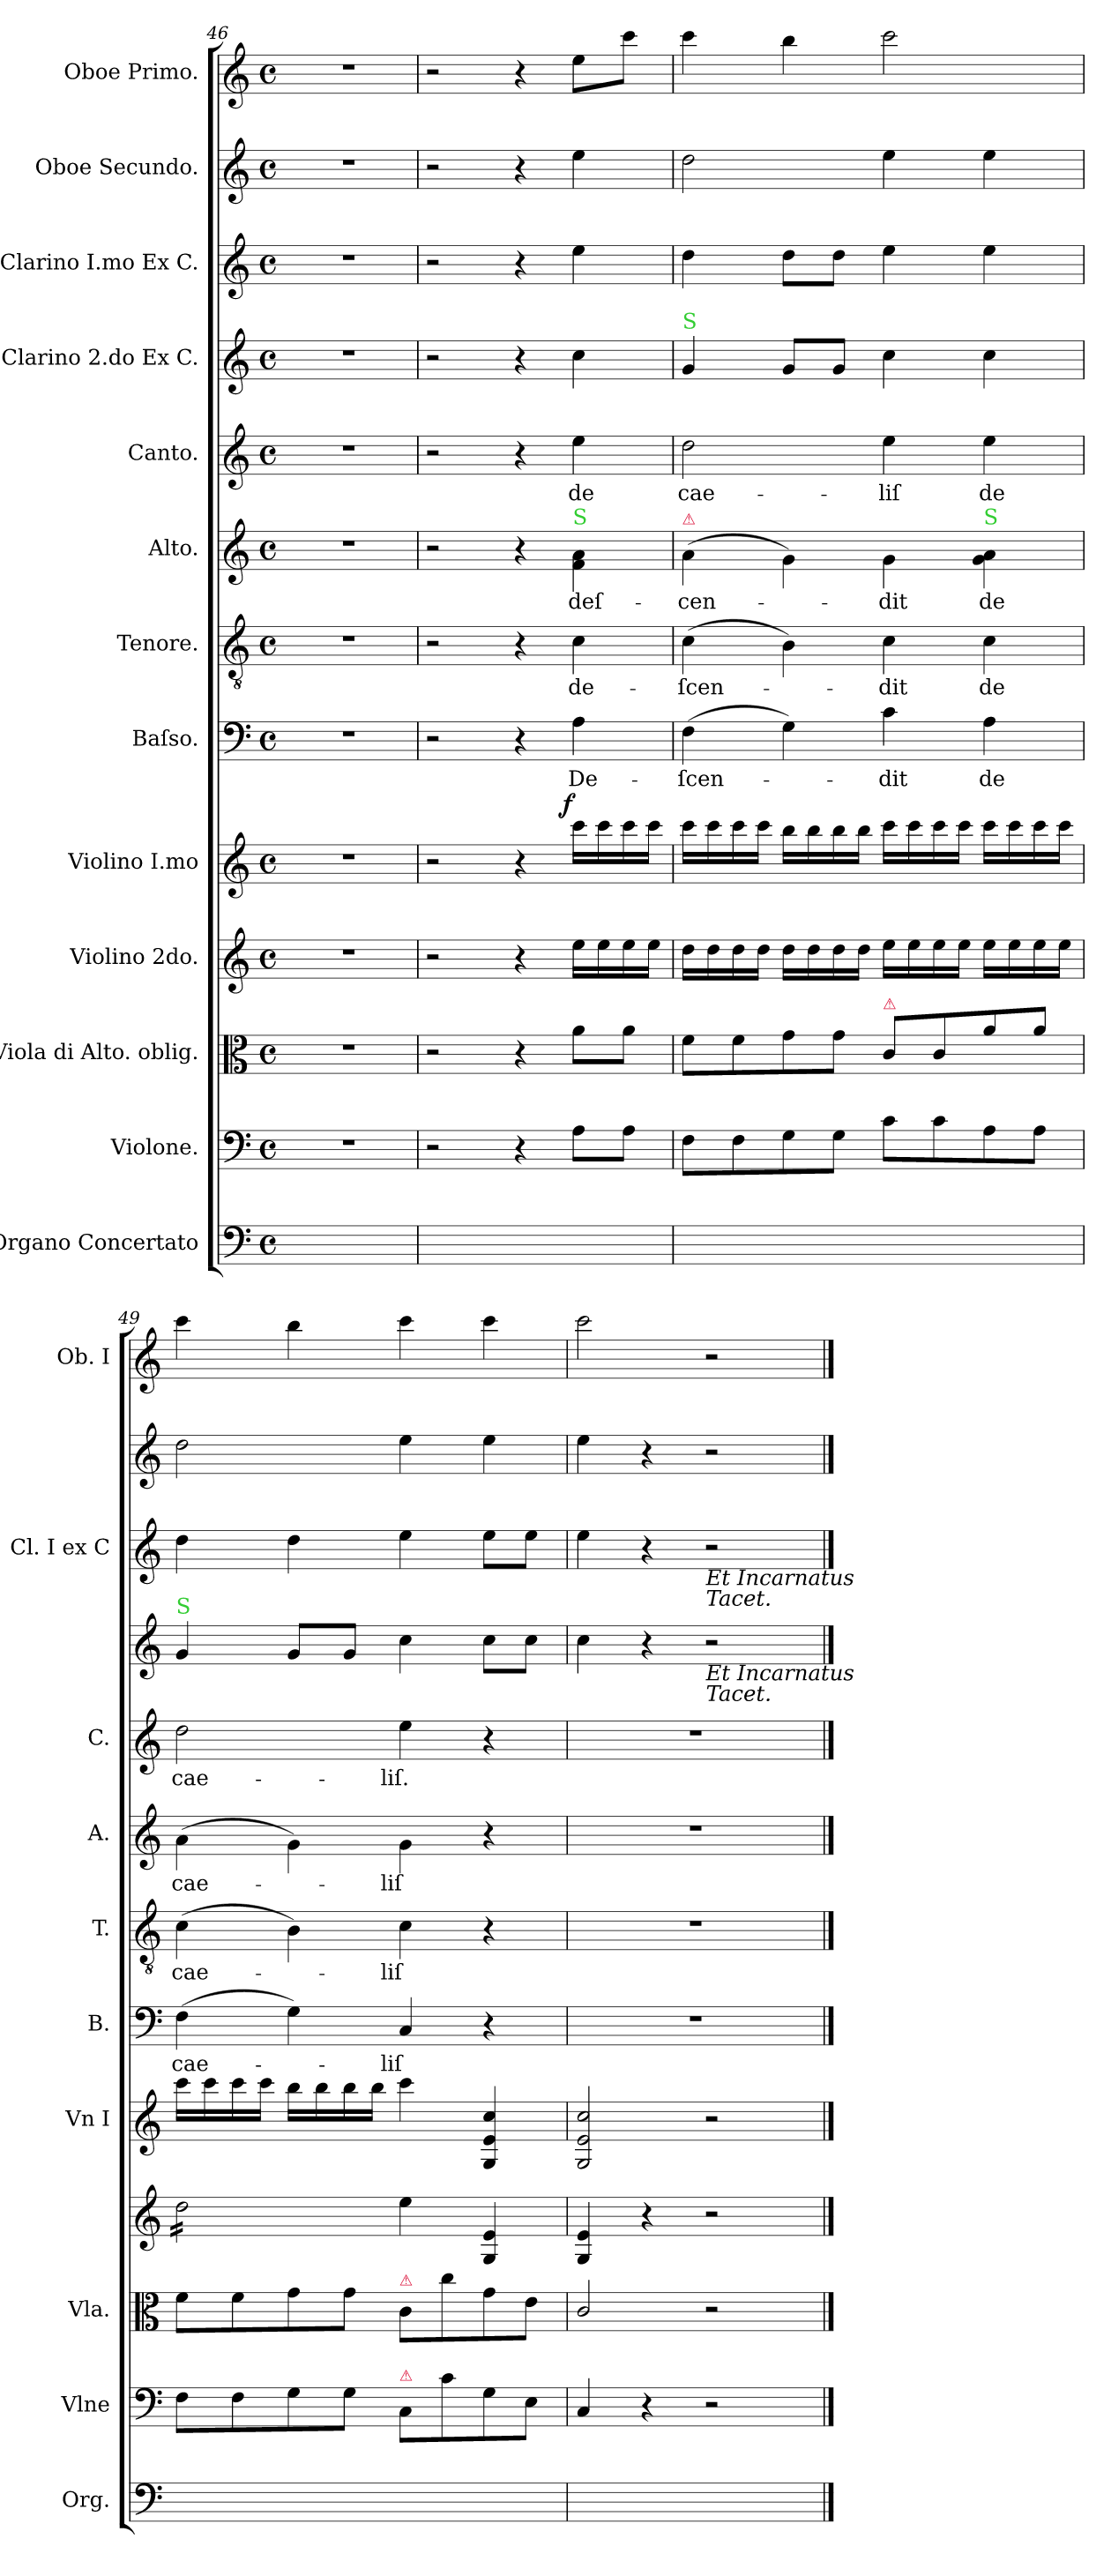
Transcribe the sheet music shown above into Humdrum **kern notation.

**kern	**kern	**kern	**kern	**kern	**dynam	**kern	**text	**kern	**text	**kern	**text	**kern	**text	**kern	**kern	**kern	**kern
*part13	*part12	*part11	*part10	*part9	*part9	*part8	*part8	*part7	*part7	*part6	*part6	*part5	*part5	*part4	*part3	*part2	*part1
*staff13	*staff12	*staff11	*staff10	*staff9	*staff9	*staff8	*staff8	*staff7	*staff7	*staff6	*staff6	*staff5	*staff5	*staff4	*staff3	*staff2	*staff1
*I"Organo Concertato	*I"Violone.	*I"Viola di Alto. oblig.	*I"Violino 2do.	*I"Violino I.mo	*	*I"Baſso.	*	*I"Tenore.	*	*I"Alto.	*	*I"Canto.	*	*I"Clarino 2.do Ex C.	*I"Clarino I.mo Ex C.	*I"Oboe Secundo.	*I"Oboe Primo.
*I'Org.	*I'Vlne	*I'Vla.	*	*I'Vn I	*	*I'B.	*	*I'T.	*	*I'A.	*	*I'C.	*	*	*I'Cl. I ex C	*	*I'Ob. I
*clefF4	*clefF4	*clefC3	*clefG2	*clefG2	*	*clefF4	*	*clefGv2	*	*clefG2	*	*clefG2	*	*clefG2	*clefG2	*clefG2	*clefG2
*k[]	*k[]	*k[]	*k[]	*k[]	*	*k[]	*	*k[]	*	*k[]	*	*k[]	*	*k[]	*k[]	*k[]	*k[]
*C:	*C:	*C:	*C:	*C:	*	*C:	*	*C:	*	*C:	*	*C:	*	*C:	*C:	*C:	*C:
*M4/4	*M4/4	*M4/4	*M4/4	*M4/4	*	*M4/4	*	*M4/4	*	*M4/4	*	*M4/4	*	*M4/4	*M4/4	*M4/4	*M4/4
*met(c)	*met(c)	*met(c)	*met(c)	*met(c)	*	*met(c)	*	*met(c)	*	*met(c)	*	*met(c)	*	*met(c)	*met(c)	*met(c)	*met(c)
=46	=46	=46	=46	=46	=46	=46	=46	=46	=46	=46	=46	=46	=46	=46	=46	=46	=46
1ryy	1r	1r	1r	1r	.	1r	.	1r	.	1r	.	1r	.	1r	1r	1r	1r
=47	=47	=47	=47	=47	=47	=47	=47	=47	=47	=47	=47	=47	=47	=47	=47	=47	=47
1ryy	2r	2r	2r	2r	.	2r	.	2r	.	2r	.	2r	.	2r	2r	2r	2r
.	4r	4r	4r	4r	.	4r	.	4r	.	4r	.	4r	.	4r	4r	4r	4r
!	!	!	!	!	!	!	!	!	!	!LO:TX:a:color=limegreen:t=S	!	!	!	!	!	!	!
!	!	!	!	!	!LO:DY:a:rj	!	!	!	!	!	!	!	!	!	!	!	!
.	8A\L	8a\L	16ee\LL	16ccc\LL	f.	4A\	De-	4c\	de-	4f\ 4a\	deſ-	4ee\	de	4cc\	4ee\	4ee\	8ee\L
.	.	.	16ee\	16ccc\	.	.	.	.	.	.	.	.	.	.	.	.	.
.	8A\J	8a\J	16ee\	16ccc\	.	.	.	.	.	.	.	.	.	.	.	.	8ccc\J
.	.	.	16ee\JJ	16ccc\JJ	.	.	.	.	.	.	.	.	.	.	.	.	.
=48	=48	=48	=48	=48	=48	=48	=48	=48	=48	=48	=48	=48	=48	=48	=48	=48	=48
!	!	!	!	!	!	!	!	!	!	!	!	!	!	!LO:TX:a:color=limegreen:t=S	!	!	!
!	!	!	!	!	!	!	!	!	!	!LO:TX:a:color=crimson:t=⚠	!	!	!	!	!	!	!
1ryy	8F\L	8f\L	16dd\LL	16ccc\LL	.	(4F\	-ſcen-	(4c\	-ſcen-	(4a\	-cen-	2dd\	cae-	4g/	4dd\	2dd\	4ccc\
.	.	.	16dd\	16ccc\	.	.	.	.	.	.	.	.	.	.	.	.	.
.	8F\	8f\	16dd\	16ccc\	.	.	.	.	.	.	.	.	.	.	.	.	.
.	.	.	16dd\JJ	16ccc\JJ	.	.	.	.	.	.	.	.	.	.	.	.	.
.	8G\	8g\	16dd\LL	16bb\LL	.	4G\)	.	4B\)	.	4g\)	.	.	.	8g/L	8dd\L	.	4bb\
.	.	.	16dd\	16bb\	.	.	.	.	.	.	.	.	.	.	.	.	.
.	8G\J	8g\J	16dd\	16bb\	.	.	.	.	.	.	.	.	.	8g/J	8dd\J	.	.
.	.	.	16dd\JJ	16bb\JJ	.	.	.	.	.	.	.	.	.	.	.	.	.
!	!	!LO:TX:a:color=crimson:t=⚠	!	!	!	!	!	!	!	!	!	!	!	!	!	!	!
.	8c\L	8c/L	16ee\LL	16ccc\LL	.	4c\	-dit	4c\	-dit	4g\	-dit	4ee\	-liſ	4cc\	4ee\	4ee\	2ccc\
.	.	.	16ee\	16ccc\	.	.	.	.	.	.	.	.	.	.	.	.	.
.	8c\	8c/	16ee\	16ccc\	.	.	.	.	.	.	.	.	.	.	.	.	.
.	.	.	16ee\JJ	16ccc\JJ	.	.	.	.	.	.	.	.	.	.	.	.	.
!	!	!	!	!	!	!	!	!	!	!LO:TX:a:color=limegreen:t=S	!	!	!	!	!	!	!
.	8A\	8a\	16ee\LL	16ccc\LL	.	4A\	de	4c\	de	4g\ 4a\	de	4ee\	de	4cc\	4ee\	4ee\	.
.	.	.	16ee\	16ccc\	.	.	.	.	.	.	.	.	.	.	.	.	.
.	8A\J	8a\J	16ee\	16ccc\	.	.	.	.	.	.	.	.	.	.	.	.	.
.	.	.	16ee\JJ	16ccc\JJ	.	.	.	.	.	.	.	.	.	.	.	.	.
=49	=49	=49	=49	=49	=49	=49	=49	=49	=49	=49	=49	=49	=49	=49	=49	=49	=49
!	!	!	!	!	!	!	!	!	!	!	!	!	!	!LO:TX:a:color=limegreen:t=S	!	!	!
*	*	*	*tremolo	*	*	*	*	*	*	*	*	*	*	*	*	*	*
1ryy	8F\L	8f\L	16dd\LL	16ccc\LL	.	(4F\	cae-	(4c\	cae-	(4a\	cae-	2dd\	cae-	4g/	4dd\	2dd\	4ccc\
.	.	.	16dd\	16ccc\	.	.	.	.	.	.	.	.	.	.	.	.	.
.	8F\	8f\	16dd\	16ccc\	.	.	.	.	.	.	.	.	.	.	.	.	.
.	.	.	16dd\	16ccc\JJ	.	.	.	.	.	.	.	.	.	.	.	.	.
.	8G\	8g\	16dd\	16bb\LL	.	4G\)	.	4B\)	.	4g\)	.	.	.	8g/L	4dd\	.	4bb\
.	.	.	16dd\	16bb\	.	.	.	.	.	.	.	.	.	.	.	.	.
.	8G\J	8g\J	16dd\	16bb\	.	.	.	.	.	.	.	.	.	8g/J	.	.	.
.	.	.	16dd\JJ	16bb\JJ	.	.	.	.	.	.	.	.	.	.	.	.	.
*	*	*	*Xtremolo	*	*	*	*	*	*	*	*	*	*	*	*	*	*
!	!	!LO:TX:a:color=crimson:t=⚠	!	!	!	!	!	!	!	!	!	!	!	!	!	!	!
!	!LO:TX:a:color=crimson:t=⚠	!	!	!	!	!	!	!	!	!	!	!	!	!	!	!	!
.	8C/L	8c/L	4ee\	4ccc\	.	4C/	-liſ	4c\	-liſ	4g\	-liſ	4ee\	-liſ.	4cc\	4ee\	4ee\	4ccc\
.	8c\	8cc\	.	.	.	.	.	.	.	.	.	.	.	.	.	.	.
.	8G\	8g\	4G/ 4e/	4G/ 4e/ 4cc/	.	4r	.	4r	.	4r	.	4r	.	8cc\L	8ee\L	4ee\	4ccc\
.	8E\J	8e\J	.	.	.	.	.	.	.	.	.	.	.	8cc\J	8ee\J	.	.
=50	=50	=50	=50	=50	=50	=50	=50	=50	=50	=50	=50	=50	=50	=50	=50	=50	=50
1ryy	4C/	2c/	4G/ 4e/	2G/ 2e/ 2cc/	.	1r	.	1r	.	1r	.	1r	.	4cc\	4ee\	4ee\	2ccc\
.	4r	.	4r	.	.	.	.	.	.	.	.	.	.	4r	4r	4r	.
!	!	!	!	!	!	!	!	!	!	!	!	!	!	!	!LO:TX:b:i:t=Et Incarnatus\nTacet.	!	!
!	!	!	!	!	!	!	!	!	!	!	!	!	!	!LO:TX:b:i:t=Et Incarnatus\nTacet.	!	!	!
.	2r	2r	2r	2r	.	.	.	.	.	.	.	.	.	2r	2r	2r	2r
==	==	==	==	==	==	==	==	==	==	==	==	==	==	==	==	==	==
*-	*-	*-	*-	*-	*-	*-	*-	*-	*-	*-	*-	*-	*-	*-	*-	*-	*-
